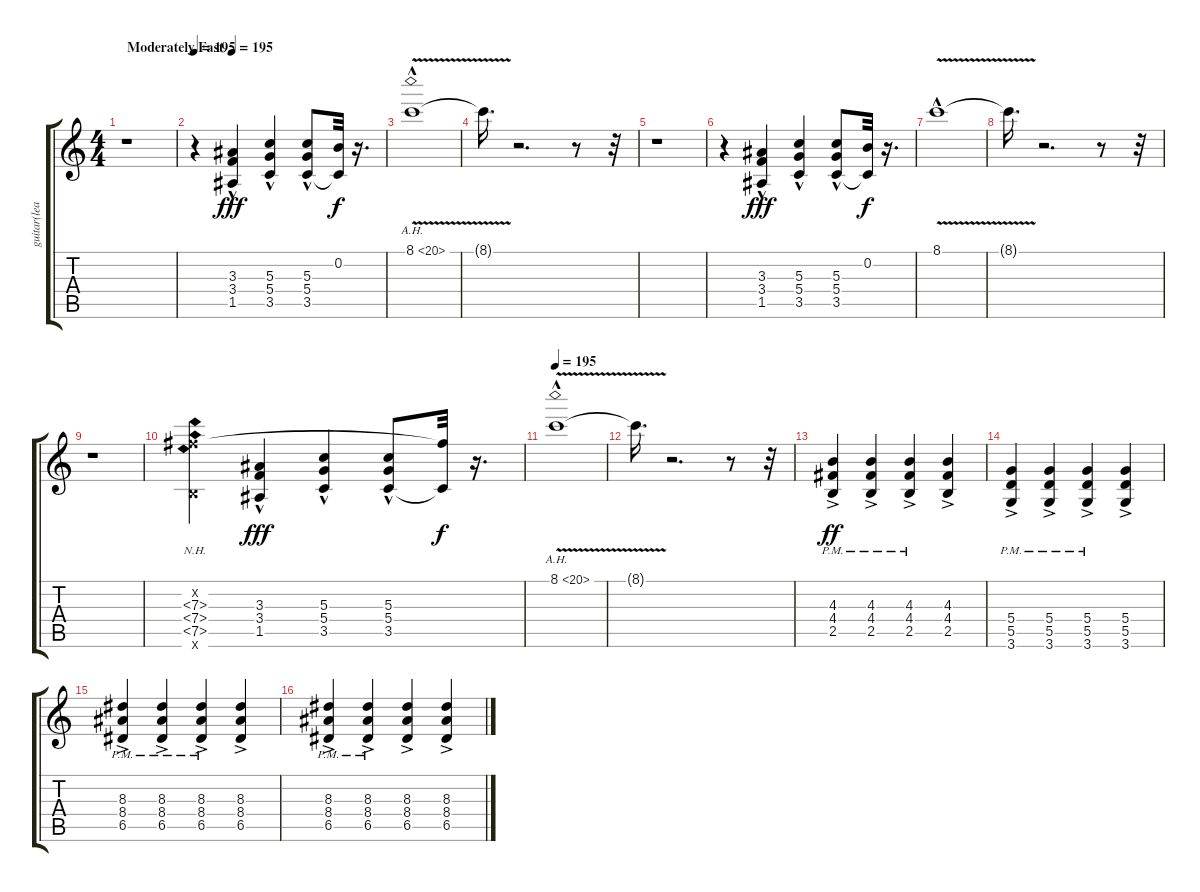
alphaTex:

\track ("guitar(lead)" "guitar(lea") {instrument overdrivenguitar}
\staff {score tabs}
\tuning (E4 B3 G3 D3 A2 E2) {hide}
\ts (4 4)
\tempo (195 "Moderately Fast")
\clef g2
\ks c
r.1{dy fff instrument overdrivenguitar} |
\tempo 195
r.4 (3.3{hac} 3.4{hac} 1.5{hac}).4 (5.3{hac} 5.4{hac} 3.5{hac}).4 (5.3{hac} 5.4{hac} 3.5{hac}).8 (0.2 3.5{t}).32{dy f} r.16{d} |
8.1{ah 12 v hac}.1 |
8.1{t}.16{d} r.2{d} r.8 r.32 |
r.1 |
r.4 (3.3{hac} 3.4{hac} 1.5{hac}).4{dy fff} (5.3{hac} 5.4{hac} 3.5{hac}).4 (5.3{hac} 5.4{hac} 3.5{hac}).8 (0.2 3.5{t}).32{dy f} r.16{d} |
8.1{v hac}.1 |
8.1{t}.16{d} r.2{d} r.8 r.32 |
r.1 |
(7.2{x} 7.3{nh} 7.4{nh} 7.5{nh} 7.6{x}).4 (3.3{hac} 3.4{hac} 1.5{hac}).4{dy fff} (5.3{hac} 5.4{hac} 3.5{hac}).4 (5.3{hac} 5.4{hac} 3.5{hac}).8 (7.2{t} 3.5{t}).32{dy f} r.16{d} |
\tempo 195
8.1{ah 12 v hac}.1 |
8.1{t}.16{d} r.2{d} r.8 r.32 |
(4.3{ac pm} 4.4{ac pm} 2.5{ac pm}).4{dy ff} (4.3{ac pm} 4.4{ac pm} 2.5{ac pm}).4 (4.3{ac pm} 4.4{ac pm} 2.5{ac pm}).4 (4.3{ac} 4.4{ac} 2.5{ac}).4 |
(5.4{ac pm} 5.5{ac pm} 3.6{ac pm}).4 (5.4{ac pm} 5.5{ac pm} 3.6{ac pm}).4 (5.4{ac pm} 5.5{ac pm} 3.6{ac pm}).4 (5.4{ac} 5.5{ac} 3.6{ac}).4 |
(8.3 8.4 6.5{ac pm}).4 (8.3 8.4{ac pm} 6.5{ac pm}).4 (8.3{ac pm} 8.4{ac pm} 6.5{ac pm}).4 (8.3{ac} 8.4{ac} 6.5{ac}).4 |
(8.3{ac pm} 8.4{ac pm} 6.5{ac pm}).4 (8.3{ac pm} 8.4{ac pm} 6.5{ac pm}).4 (8.3{ac} 8.4{ac} 6.5{ac}).4 (8.3{ac} 8.4{ac} 6.5{ac}).4
